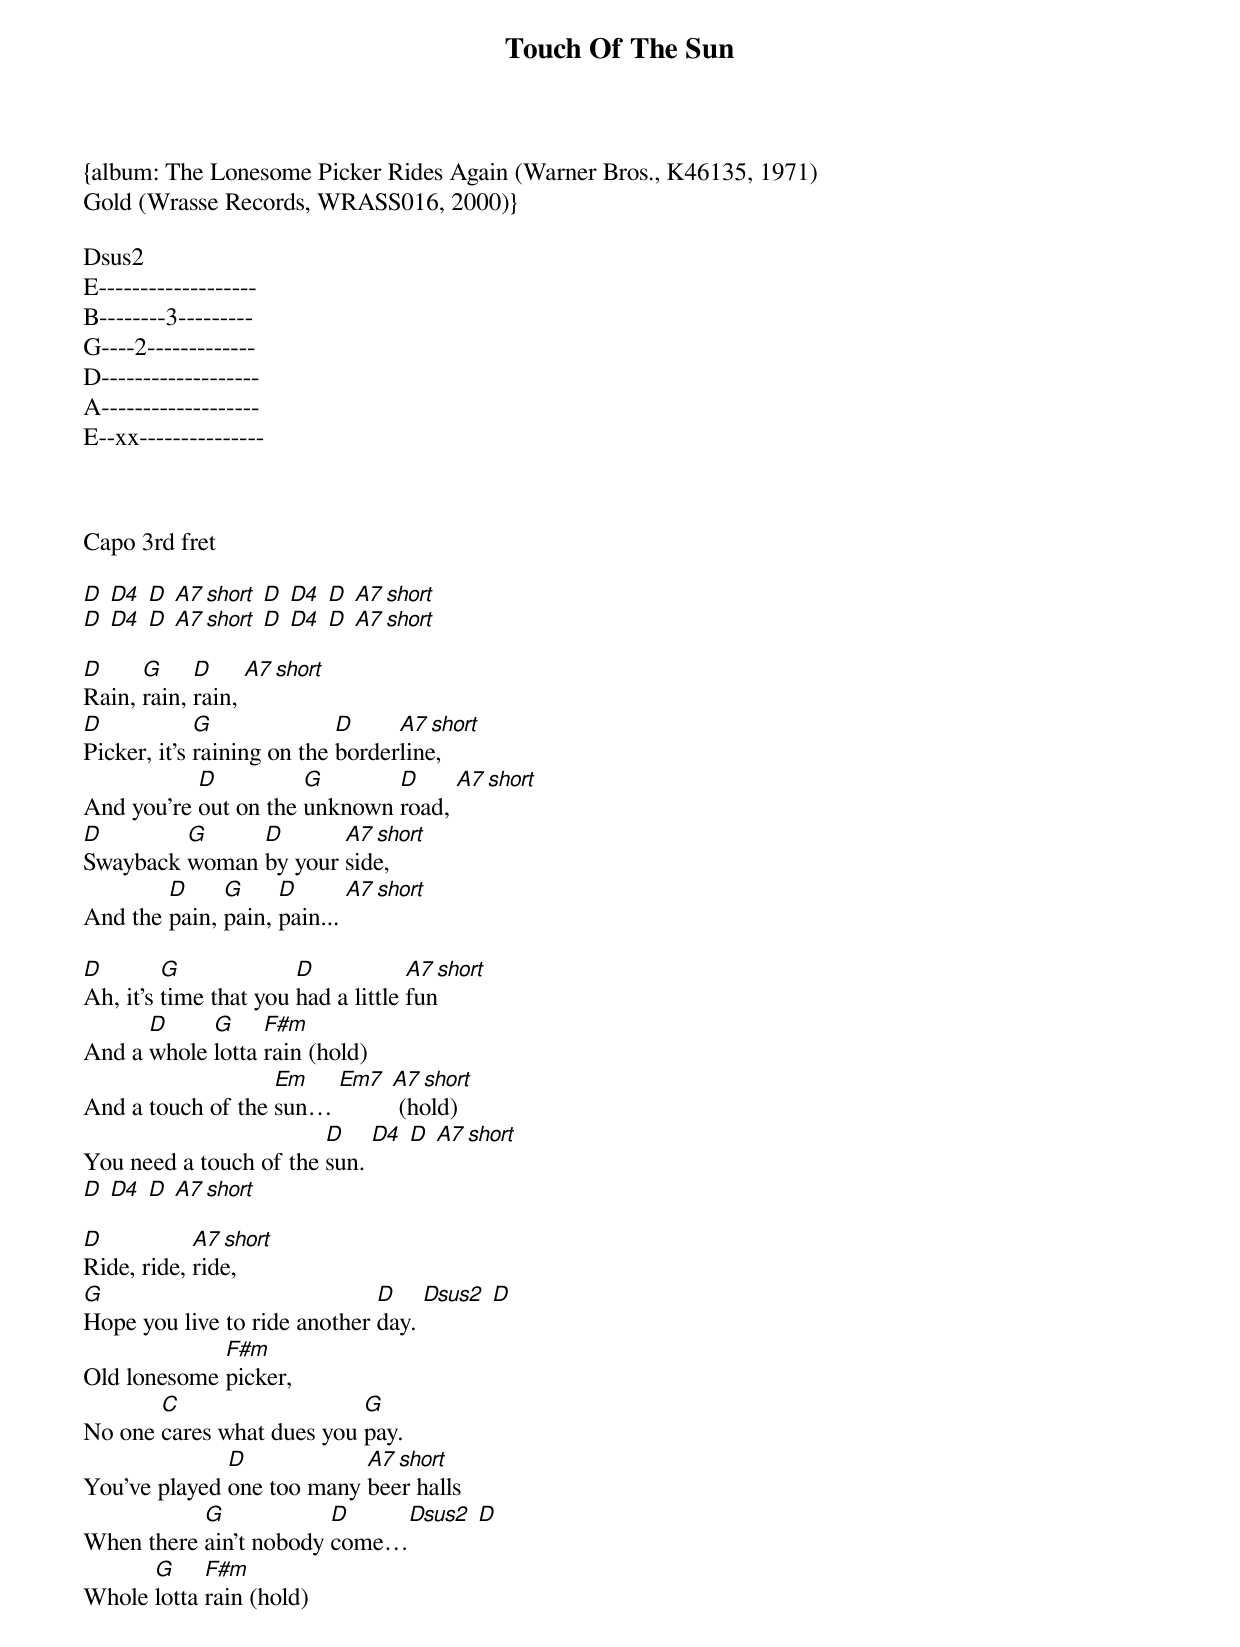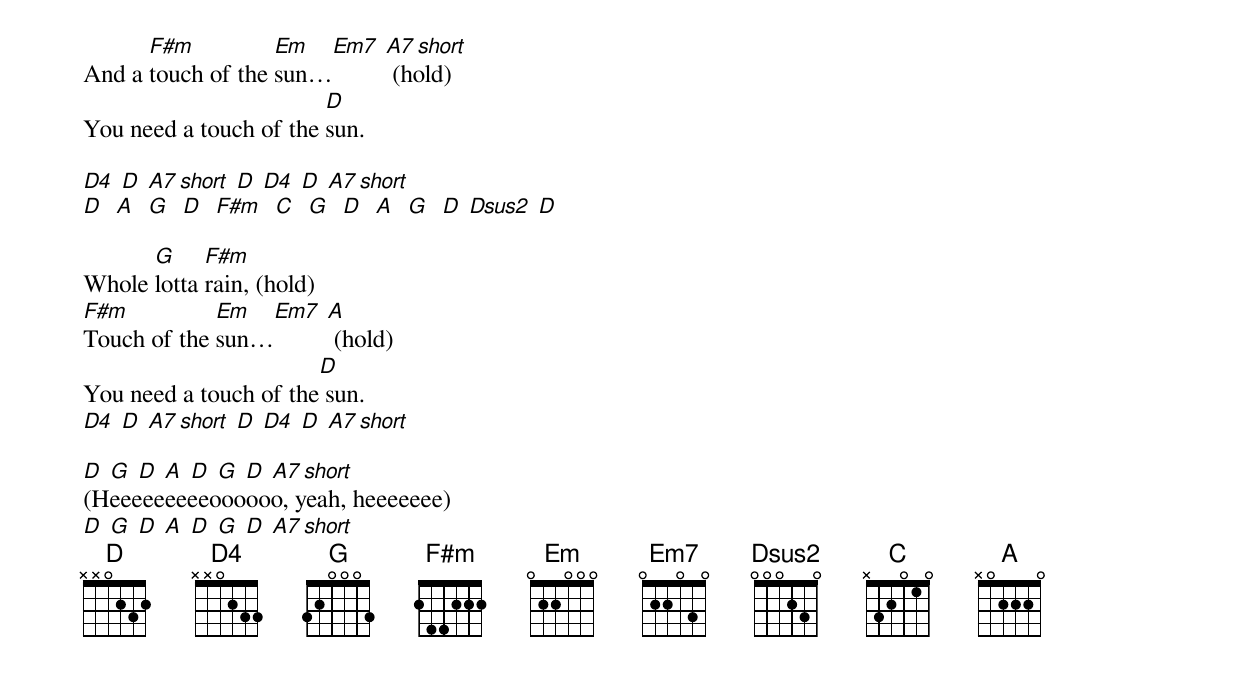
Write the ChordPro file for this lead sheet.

{title: Touch Of The Sun}
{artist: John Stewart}
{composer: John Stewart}
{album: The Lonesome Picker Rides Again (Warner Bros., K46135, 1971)
Gold (Wrasse Records, WRASS016, 2000)}

Dsus2
E-------------------
B--------3---------
G----2-------------
D-------------------
A-------------------
E--xx---------------



Capo 3rd fret

[D] [D4] [D] [A7 short] [D] [D4] [D] [A7 short]
[D] [D4] [D] [A7 short] [D] [D4] [D] [A7 short]

[D]Rain, [G]rain, [D]rain, [A7 short]
[D]Picker, it's [G]raining on the [D]border[A7 short]line,
And you're [D]out on the [G]unknown [D]road, [A7 short]
[D]Swayback [G]woman [D]by your [A7 short]side,
And the [D]pain, [G]pain, [D]pain... [A7 short]

[D]Ah, it's [G]time that you [D]had a little [A7 short]fun
And a [D]whole [G]lotta [F#m]rain (hold)
And a touch of the [Em]sun… [Em7] [A7 short] (hold)
You need a touch of the [D]sun. [D4] [D] [A7 short]
[D] [D4] [D] [A7 short]

[D]Ride, ride, [A7 short]ride,
[G]Hope you live to ride another [D]day. [Dsus2] [D]
Old lonesome [F#m]picker,
No one [C]cares what dues you [G]pay.
You've played [D]one too many [A7 short]beer halls
When there [G]ain't nobody [D]come…[Dsus2] [D]
Whole [G]lotta [F#m]rain (hold)
And a [F#m]touch of the [Em]sun…[Em7] [A7 short] (hold)
You need a touch of the [D]sun.

[D4] [D] [A7 short] [D] [D4] [D] [A7 short]
[D]  [A]  [G]  [D]  [F#m]  [C]  [G]  [D]  [A]  [G]  [D] [Dsus2] [D]

Whole [G]lotta [F#m]rain, (hold)
[F#m]Touch of the [Em]sun…[Em7] [A] (hold)
You need a touch of the[D] sun.
[D4] [D] [A7 short] [D] [D4] [D] [A7 short]

[D] [G] [D] [A] [D] [G] [D] [A7 short]
(Heeeeeeeeeoooooo, yeah, heeeeeee)
[D] [G] [D] [A] [D] [G] [D] [A7 short]
